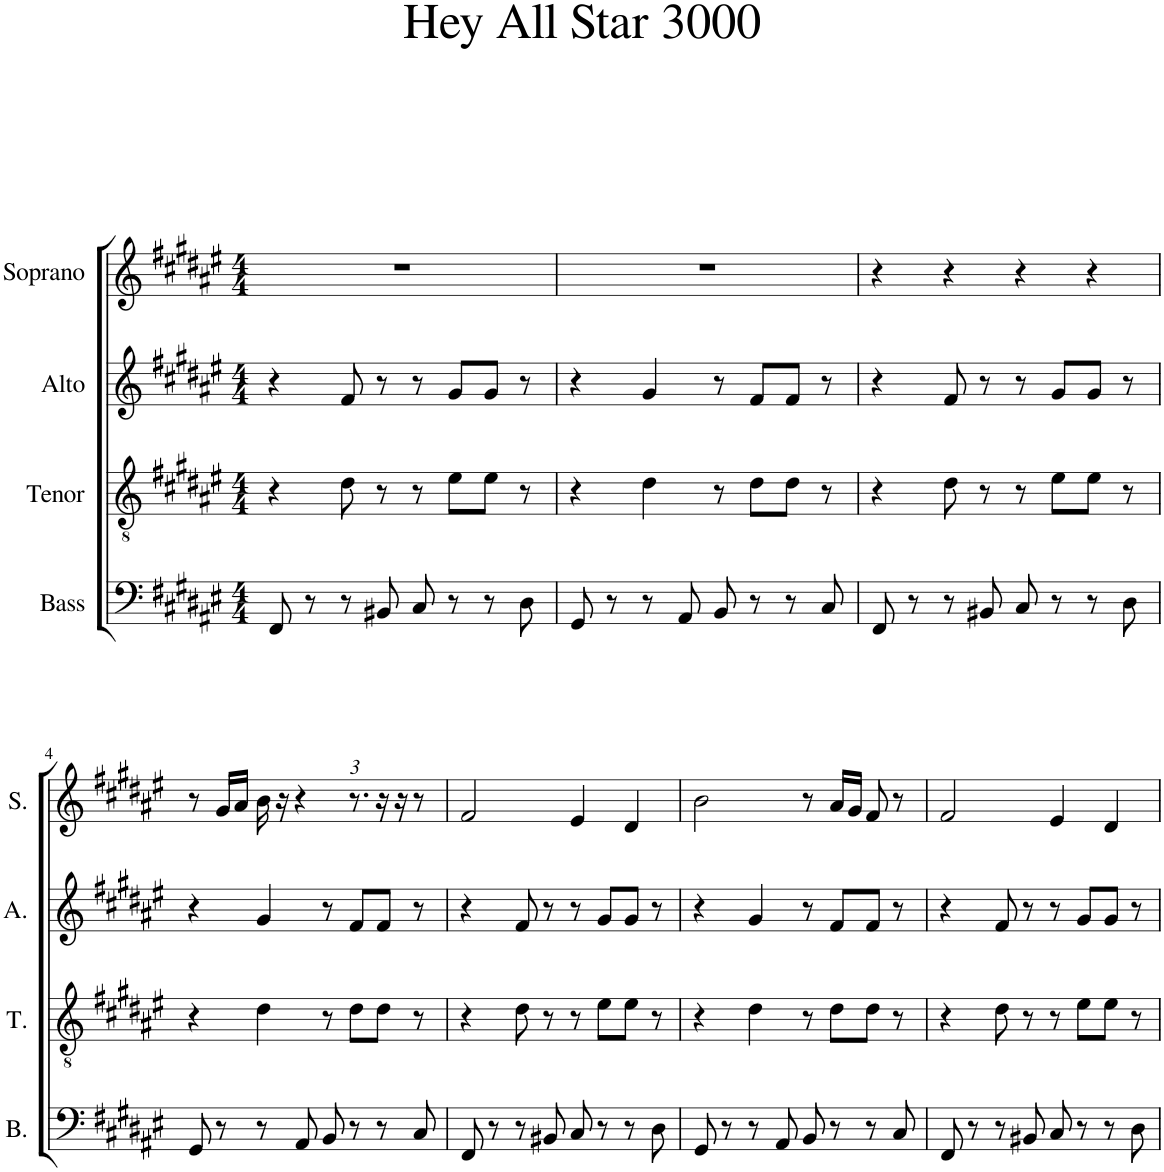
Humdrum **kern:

**kern	**kern	**kern	**kern
*part4	*part3	*part2	*part1
*staff4	*staff3	*staff2	*staff1
*I"Bass	*I"Tenor	*I"Alto	*I"Soprano
*I'B.	*I'T.	*I'A.	*I'S.
*clefF4	*clefGv2	*clefG2	*clefG2
*k[f#c#g#d#a#e#]	*k[f#c#g#d#a#e#]	*k[f#c#g#d#a#e#]	*k[f#c#g#d#a#e#]
*M4/4	*M4/4	*M4/4	*M4/4
=1	=1	=1	=1
8FF#/	4r	4r	1r
8r	.	.	.
8r	8d#\	8f#/	.
8BB#X/	8r	8r	.
8C#/	8r	8r	.
8r	8e#\L	8g#/L	.
8r	8e#\J	8g#/J	.
8D#\	8r	8r	.
=2	=2	=2	=2
8GG#/	4r	4r	1r
8r	.	.	.
8r	4d#\	4g#/	.
8AA#/	.	.	.
8BB/	8r	8r	.
8r	8d#\L	8f#/L	.
8r	8d#\J	8f#/J	.
8C#/	8r	8r	.
=3	=3	=3	=3
8FF#/	4r	4r	4r
8r	.	.	.
8r	8d#\	8f#/	4r
8BB#X/	8r	8r	.
8C#/	8r	8r	4r
8r	8e#\L	8g#/L	.
8r	8e#\J	8g#/J	4r
8D#\	8r	8r	.
!!LO:LB:g=z
=4	=4	=4	=4
8GG#/	4r	4r	8r
8r	.	.	16g#/LL
.	.	.	16a#/JJ
8r	4d#\	4g#/	16b\
.	.	.	16r
8AA#/	.	.	4r
8BB/	8r	8r	.
8r	8d#\L	8f#/L	12.r
8r	8d#\J	8f#/J	16r
.	.	.	16r
8C#/	8r	8r	8r
=5	=5	=5	=5
8FF#/	4r	4r	2f#/
8r	.	.	.
8r	8d#\	8f#/	.
8BB#X/	8r	8r	.
8C#/	8r	8r	4e#/
8r	8e#\L	8g#/L	.
8r	8e#\J	8g#/J	4d#/
8D#\	8r	8r	.
=6	=6	=6	=6
8GG#/	4r	4r	2b\
8r	.	.	.
8r	4d#\	4g#/	.
8AA#/	.	.	.
8BB/	8r	8r	8r
8r	8d#\L	8f#/L	16a#/LL
.	.	.	16g#/JJ
8r	8d#\J	8f#/J	8f#/
8C#/	8r	8r	8r
=7	=7	=7	=7
8FF#/	4r	4r	2f#/
8r	.	.	.
8r	8d#\	8f#/	.
8BB#X/	8r	8r	.
8C#/	8r	8r	4e#/
8r	8e#\L	8g#/L	.
8r	8e#\J	8g#/J	4d#/
8D#\	8r	8r	.
=	=	=	=
*-	*-	*-	*-
